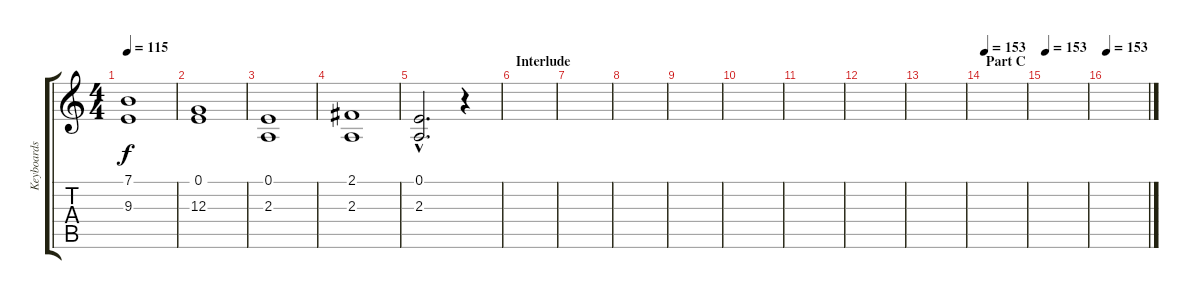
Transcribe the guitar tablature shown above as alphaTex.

\track ("Keyboards" "Keyboards") {instrument stringensemble2}
\staff {score tabs}
\tuning (E4 B3 G3 D3 A2 E2) {hide}
\ts (4 4)
\tempo 115
\clef g2
\ks c
(7.1 9.3).1{dy f} |
(0.1 12.3).1 |
(0.1 2.3).1 |
(2.1 2.3).1 |
(0.1{hac} 2.3{hac}).2{d} r.4 |
\section ("" "Interlude")
|
|
|
|
|
|
|
|
\section ("" "Part C")
\tempo 153
|
\tempo 153
|
\tempo 153
